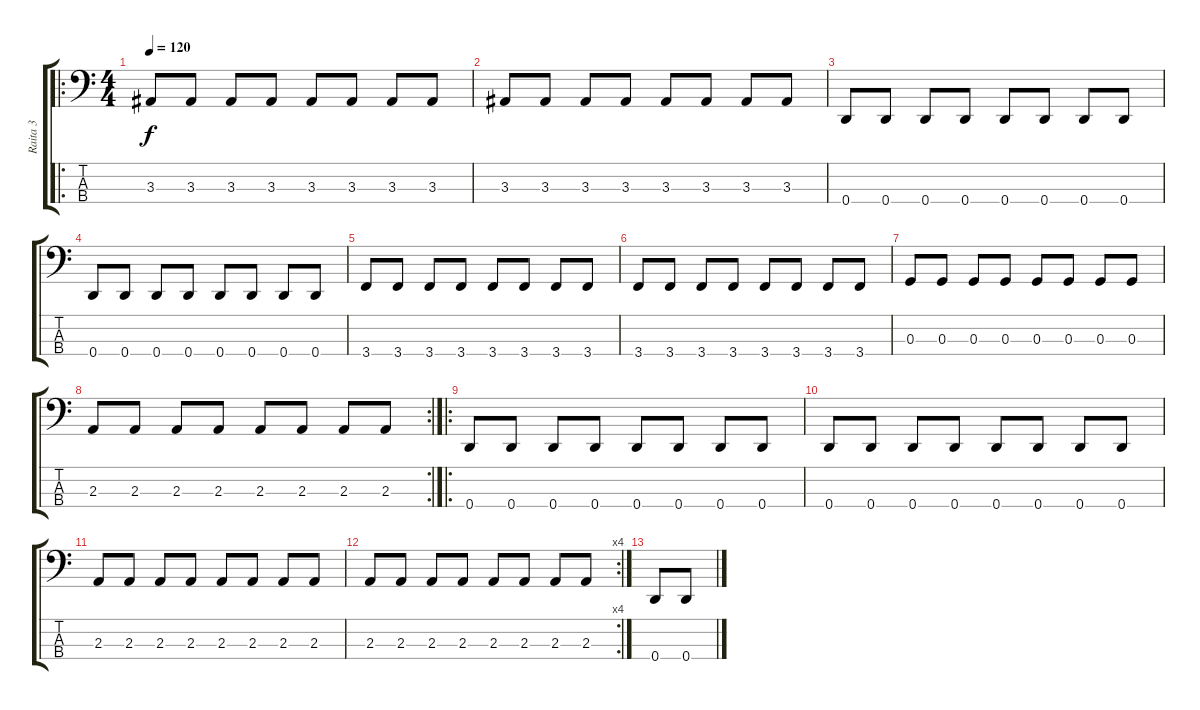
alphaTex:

\track ("Raita 3" "Raita 3") {instrument electricbassfinger}
\staff {score tabs}
\tuning (F2 C2 G1 D1) {hide}
\ro
\ts (4 4)
\tempo 120
\clef f4
\ks c
3.3.8{dy f} 3.3.8 3.3.8 3.3.8 3.3.8 3.3.8 3.3.8 3.3.8 |
3.3.8 3.3.8 3.3.8 3.3.8 3.3.8 3.3.8 3.3.8 3.3.8 |
0.4.8 0.4.8 0.4.8 0.4.8 0.4.8 0.4.8 0.4.8 0.4.8 |
0.4.8 0.4.8 0.4.8 0.4.8 0.4.8 0.4.8 0.4.8 0.4.8 |
3.4.8 3.4.8 3.4.8 3.4.8 3.4.8 3.4.8 3.4.8 3.4.8 |
3.4.8 3.4.8 3.4.8 3.4.8 3.4.8 3.4.8 3.4.8 3.4.8 |
0.3.8 0.3.8 0.3.8 0.3.8 0.3.8 0.3.8 0.3.8 0.3.8 |
\rc 2
2.3.8 2.3.8 2.3.8 2.3.8 2.3.8 2.3.8 2.3.8 2.3.8 |
\ro
0.4.8 0.4.8 0.4.8 0.4.8 0.4.8 0.4.8 0.4.8 0.4.8 |
0.4.8 0.4.8 0.4.8 0.4.8 0.4.8 0.4.8 0.4.8 0.4.8 |
2.3.8 2.3.8 2.3.8 2.3.8 2.3.8 2.3.8 2.3.8 2.3.8 |
\rc 4
2.3.8 2.3.8 2.3.8 2.3.8 2.3.8 2.3.8 2.3.8 2.3.8 |
0.4.8 0.4.8
